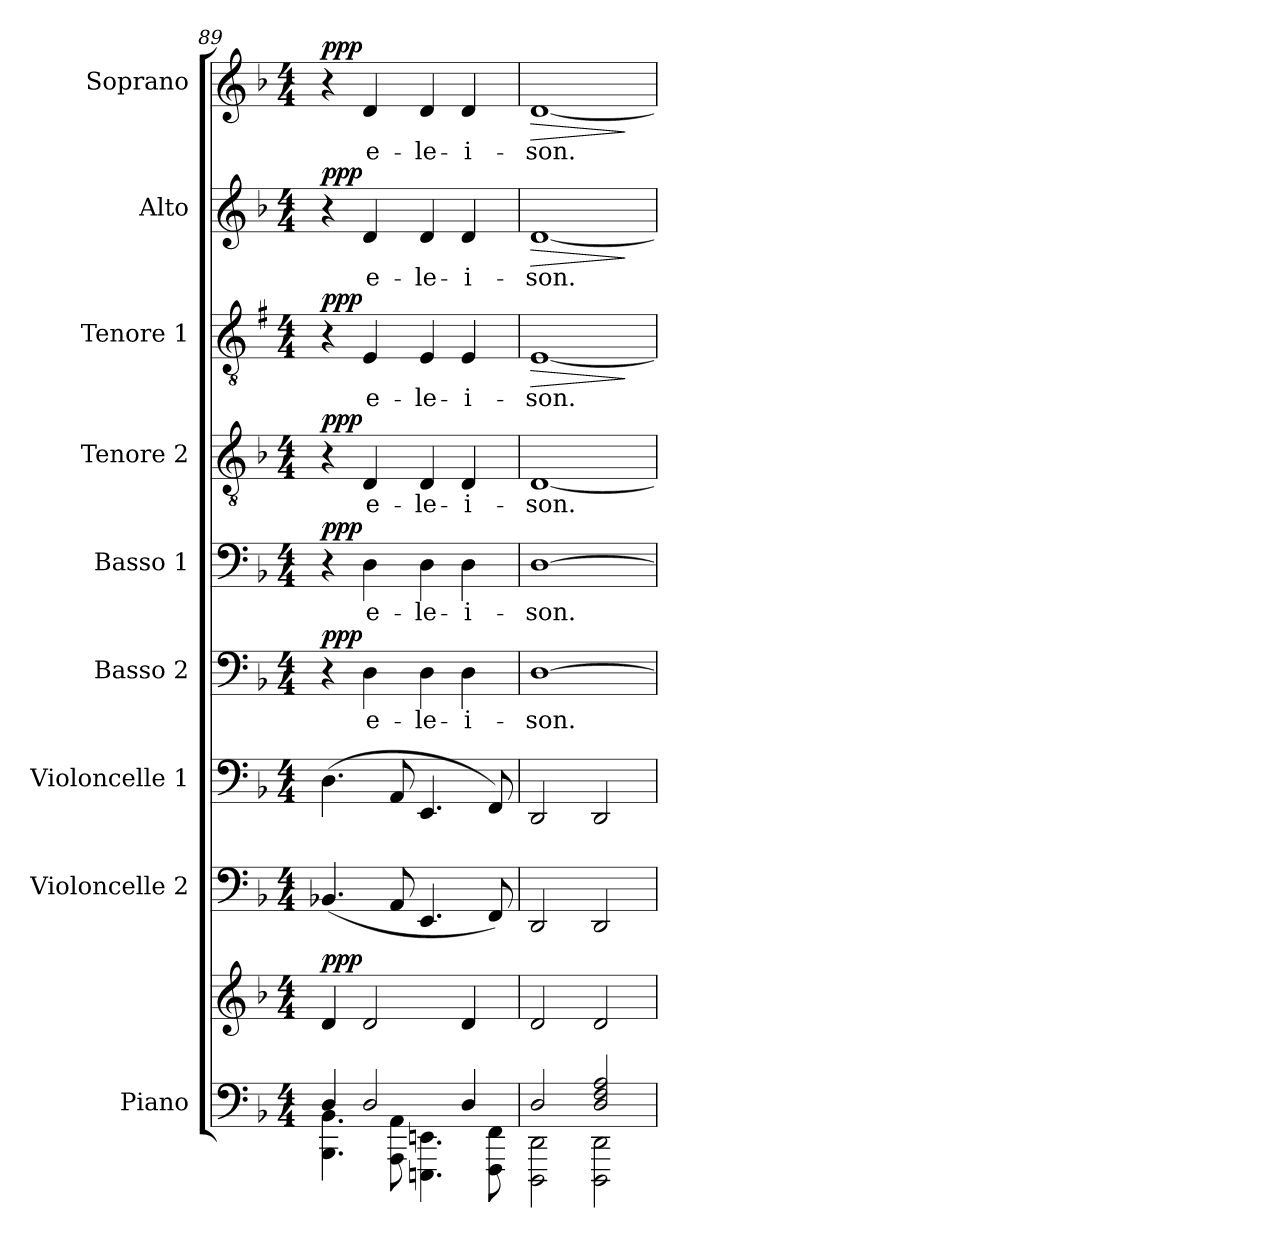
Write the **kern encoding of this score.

**kern	**kern	**dynam	**kern	**kern	**kern	**text	**dynam	**kern	**text	**dynam	**kern	**text	**dynam	**kern	**text	**dynam	**kern	**text	**dynam	**kern	**text	**dynam
*part9	*part9	*part9	*part8	*part7	*part6	*part6	*part6	*part5	*part5	*part5	*part4	*part4	*part4	*part3	*part3	*part3	*part2	*part2	*part2	*part1	*part1	*part1
*staff10	*staff9	*staff9/10	*staff8	*staff7	*staff6	*staff6	*staff6	*staff5	*staff5	*staff5	*staff4	*staff4	*staff4	*staff3	*staff3	*staff3	*staff2	*staff2	*staff2	*staff1	*staff1	*staff1
*I"Piano	*	*	*I"Violoncelle 2	*I"Violoncelle 1	*I"Basso 2	*	*	*I"Basso 1	*	*	*I"Tenore 2	*	*	*I"Tenore 1	*	*	*I"Alto	*	*	*I"Soprano	*	*
*I'Pno.	*	*	*I'Vlc 2	*I'Vlc 1	*I'B.2	*	*	*I'B.1	*	*	*I'T.2	*	*	*I'T.1	*	*	*I'A.	*	*	*I'S.	*	*
*clefF4	*clefG2	*	*clefF4	*clefF4	*clefF4	*	*	*clefF4	*	*	*clefGv2	*	*	*clefGv2	*	*	*clefG2	*	*	*clefG2	*	*
*	*	*	*	*	*	*	*	*	*	*	*	*	*	*ITrd1c2	*	*	*	*	*	*	*	*
*k[b-]	*k[b-]	*	*k[b-]	*k[b-]	*k[b-]	*	*	*k[b-]	*	*	*k[b-]	*	*	*k[b-]	*	*	*k[b-]	*	*	*k[b-]	*	*
*d:	*d:	*	*d:	*d:	*d:	*	*	*d:	*	*	*d:	*	*	*d:	*	*	*d:	*	*	*d:	*	*
*M4/4	*M4/4	*	*M4/4	*M4/4	*M4/4	*	*	*M4/4	*	*	*M4/4	*	*	*M4/4	*	*	*M4/4	*	*	*M4/4	*	*
=89	=89	=89	=89	=89	=89	=89	=89	=89	=89	=89	=89	=89	=89	=89	=89	=89	=89	=89	=89	=89	=89	=89
*^	*	*	*	*	*	*	*	*	*	*	*	*	*	*	*	*	*	*	*	*	*	*
!	!	!	!LO:DY:a	!	!	!	!	!LO:DY:a	!	!	!LO:DY:a	!	!	!LO:DY:a	!	!	!LO:DY:a	!	!	!LO:DY:a	!	!	!LO:DY:a
4D/	4.BBB-\ 4.BB-\	4d/	ppp	(<4.BB-X/	(>4.D\	4r	.	ppp	4r	.	ppp	4r	.	ppp	4r	.	ppp	4r	.	ppp	4r	.	ppp
!	!	!	!	!	!	!	!LO:LY:b	!	!	!LO:LY:b	!	!	!LO:LY:b	!	!	!LO:LY:b	!	!	!LO:LY:b	!	!	!LO:LY:b	!
2D/	.	2d/	.	.	.	4D\	e-	.	4D\	e-	.	4D/	e-	.	4D/	e-	.	4d/	e-	.	4d/	e-	.
.	8AAA\ 8AA\	.	.	8AA/	8AA/	.	.	.	.	.	.	.	.	.	.	.	.	.	.	.	.	.	.
!	!	!	!	!	!	!	!LO:LY:b	!	!	!LO:LY:b	!	!	!LO:LY:b	!	!	!LO:LY:b	!	!	!LO:LY:b	!	!	!LO:LY:b	!
.	4.EEEn\ 4.EEn\	.	.	4.EE/	4.EE/	4D\	-le-	.	4D\	-le-	.	4D/	-le-	.	4D/	-le-	.	4d/	-le-	.	4d/	-le-	.
!	!	!	!	!	!	!	!LO:LY:b	!	!	!LO:LY:b	!	!	!LO:LY:b	!	!	!LO:LY:b	!	!	!LO:LY:b	!	!	!LO:LY:b	!
4D/	.	4d/	.	.	.	4D\	-i-	.	4D\	-i-	.	4D/	-i-	.	4D/	-i-	.	4d/	-i-	.	4d/	-i-	.
.	8FFF\ 8FF\	.	.	8FF/)	8FF/)	.	.	.	.	.	.	.	.	.	.	.	.	.	.	.	.	.	.
=90	=90	=90	=90	=90	=90	=90	=90	=90	=90	=90	=90	=90	=90	=90	=90	=90	=90	=90	=90	=90	=90	=90	=90
!	!	!	!	!	!	!	!LO:LY:b	!	!	!LO:LY:b	!	!	!LO:LY:b	!	!	!LO:LY:b	!LO:HP:b	!	!LO:LY:b	!LO:HP:b	!	!LO:LY:b	!LO:HP:b
2D/	2DDD\ 2DD\	2d/	.	2DD/	2DD/	[1D	-son.	.	[1D	-son.	.	[1D	-son.	.	[1D	-son.	>	[1d	-son.	>	[1d	-son.	>
2D/ 2F/ 2A/	2DDD\ 2DD\	2d/	.	2DD/	2DD/	.	.	.	.	.	.	.	.	.	.	.	.	.	.	.	.	.	.
*v	*v	*	*	*	*	*	*	*	*	*	*	*	*	*	*	*	*	*	*	*	*	*	*
.	.	.	.	.	.	.	.	.	.	.	.	.	.	.	.	]	.	.	]	.	.	]
=	=	=	=	=	=	=	=	=	=	=	=	=	=	=	=	=	=	=	=	=	=	=
*-	*-	*-	*-	*-	*-	*-	*-	*-	*-	*-	*-	*-	*-	*-	*-	*-	*-	*-	*-	*-	*-	*-
